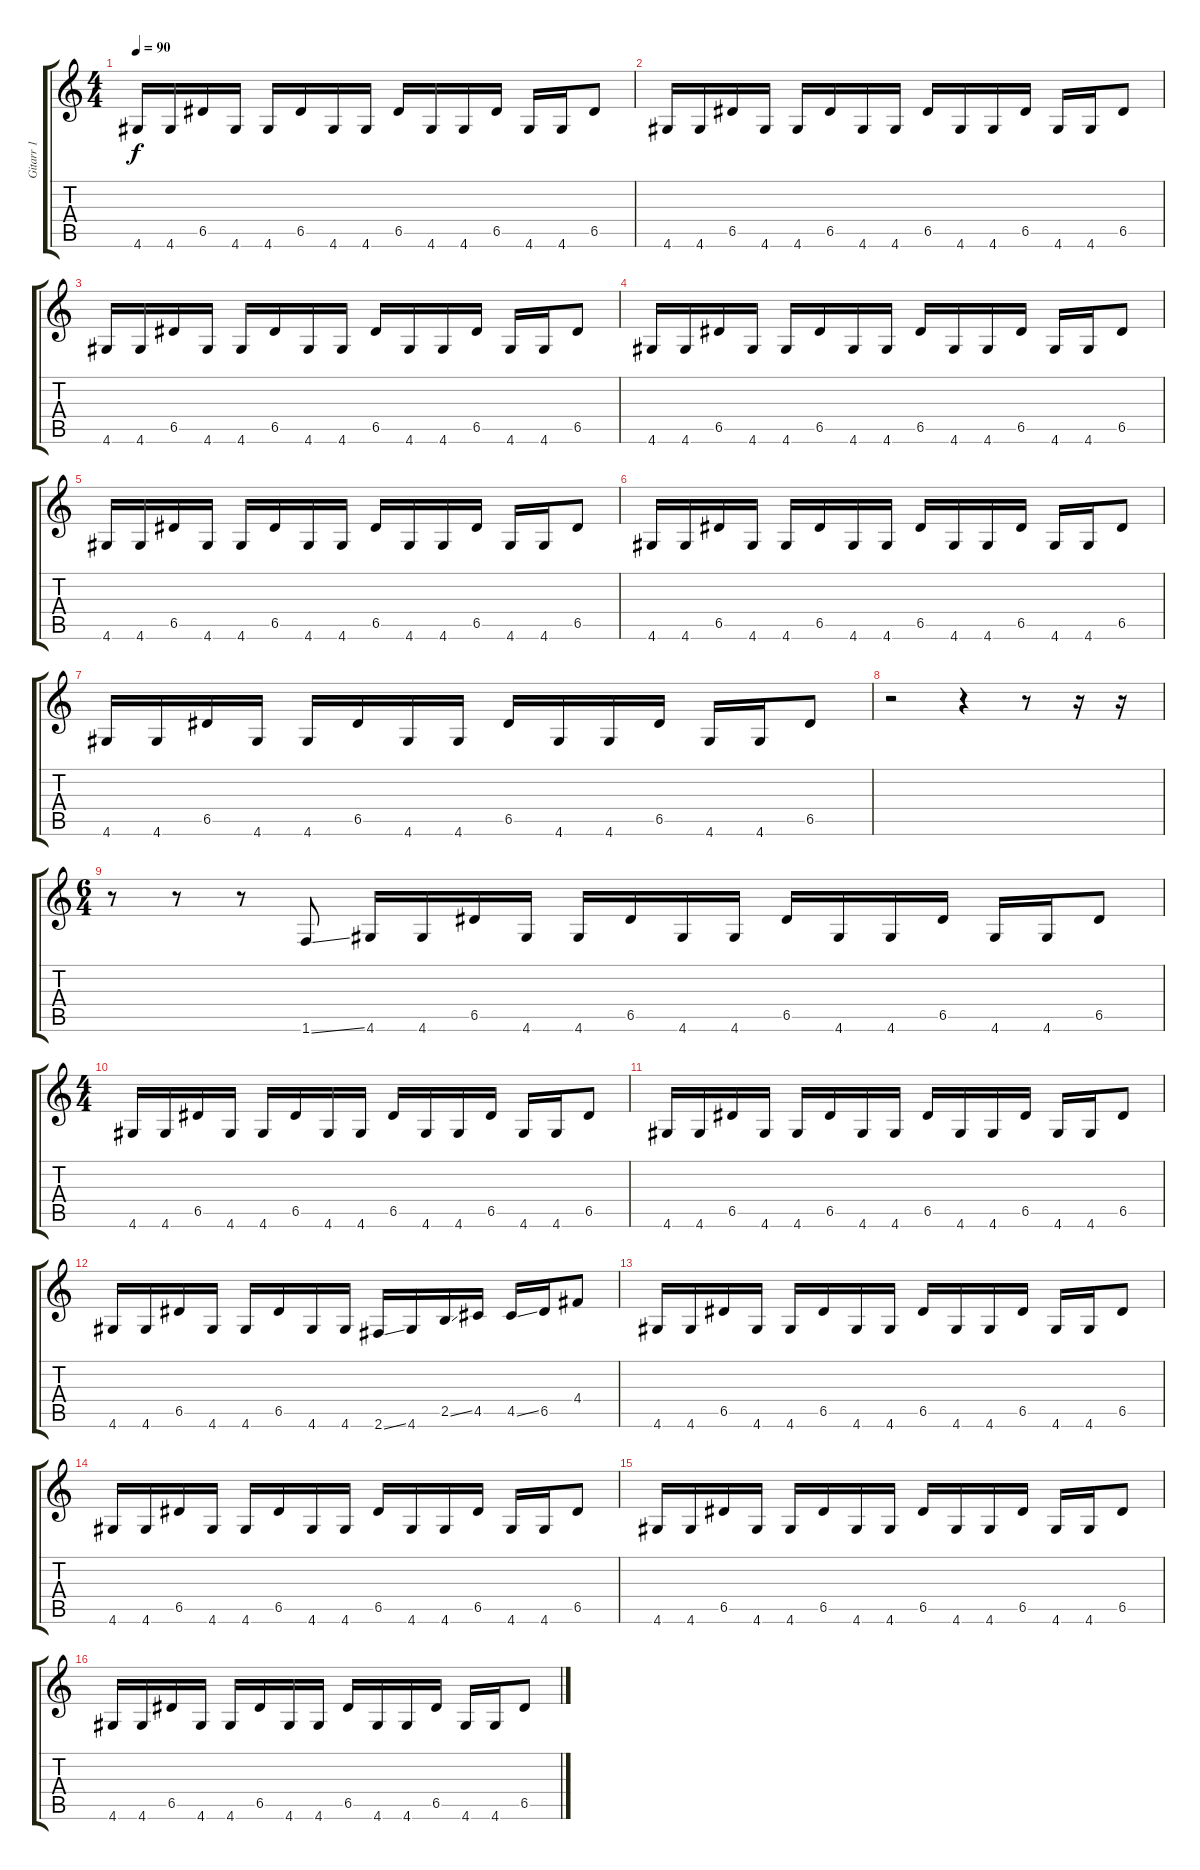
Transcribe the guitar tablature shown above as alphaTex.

\track ("Gitarr 1" "Gitarr 1") {instrument distortionguitar}
\staff {score tabs}
\tuning (E4 B3 G3 D3 A2 E2) {hide}
\ts (4 4)
\tempo 90
\clef g2
\ks c
4.6.16{dy f} 4.6.16 6.5.16 4.6.16 4.6.16 6.5.16 4.6.16 4.6.16 6.5.16 4.6.16 4.6.16 6.5.16 4.6.16 4.6.16 6.5.8 |
4.6.16 4.6.16 6.5.16 4.6.16 4.6.16 6.5.16 4.6.16 4.6.16 6.5.16 4.6.16 4.6.16 6.5.16 4.6.16 4.6.16 6.5.8 |
4.6.16 4.6.16 6.5.16 4.6.16 4.6.16 6.5.16 4.6.16 4.6.16 6.5.16 4.6.16 4.6.16 6.5.16 4.6.16 4.6.16 6.5.8 |
4.6.16 4.6.16 6.5.16 4.6.16 4.6.16 6.5.16 4.6.16 4.6.16 6.5.16 4.6.16 4.6.16 6.5.16 4.6.16 4.6.16 6.5.8 |
4.6.16 4.6.16 6.5.16 4.6.16 4.6.16 6.5.16 4.6.16 4.6.16 6.5.16 4.6.16 4.6.16 6.5.16 4.6.16 4.6.16 6.5.8 |
4.6.16 4.6.16 6.5.16 4.6.16 4.6.16 6.5.16 4.6.16 4.6.16 6.5.16 4.6.16 4.6.16 6.5.16 4.6.16 4.6.16 6.5.8 |
4.6.16 4.6.16 6.5.16 4.6.16 4.6.16 6.5.16 4.6.16 4.6.16 6.5.16 4.6.16 4.6.16 6.5.16 4.6.16 4.6.16 6.5.8 |
r.2 r.4 r.8 r.16 r.16 |
\ts (6 4)
r.8 r.8 r.8 1.6{ss}.8 4.6.16 4.6.16 6.5.16 4.6.16 4.6.16 6.5.16 4.6.16 4.6.16 6.5.16 4.6.16 4.6.16 6.5.16 4.6.16 4.6.16 6.5.8 |
\ts (4 4)
4.6.16 4.6.16 6.5.16 4.6.16 4.6.16 6.5.16 4.6.16 4.6.16 6.5.16 4.6.16 4.6.16 6.5.16 4.6.16 4.6.16 6.5.8 |
4.6.16 4.6.16 6.5.16 4.6.16 4.6.16 6.5.16 4.6.16 4.6.16 6.5.16 4.6.16 4.6.16 6.5.16 4.6.16 4.6.16 6.5.8 |
4.6.16 4.6.16 6.5.16 4.6.16 4.6.16 6.5.16 4.6.16 4.6.16 2.6{ss}.16 4.6.16 2.5{ss}.16 4.5.16 4.5{ss}.16 6.5.16 4.4.8 |
4.6.16 4.6.16 6.5.16 4.6.16 4.6.16 6.5.16 4.6.16 4.6.16 6.5.16 4.6.16 4.6.16 6.5.16 4.6.16 4.6.16 6.5.8 |
4.6.16 4.6.16 6.5.16 4.6.16 4.6.16 6.5.16 4.6.16 4.6.16 6.5.16 4.6.16 4.6.16 6.5.16 4.6.16 4.6.16 6.5.8 |
4.6.16 4.6.16 6.5.16 4.6.16 4.6.16 6.5.16 4.6.16 4.6.16 6.5.16 4.6.16 4.6.16 6.5.16 4.6.16 4.6.16 6.5.8 |
4.6.16 4.6.16 6.5.16 4.6.16 4.6.16 6.5.16 4.6.16 4.6.16 6.5.16 4.6.16 4.6.16 6.5.16 4.6.16 4.6.16 6.5.8
